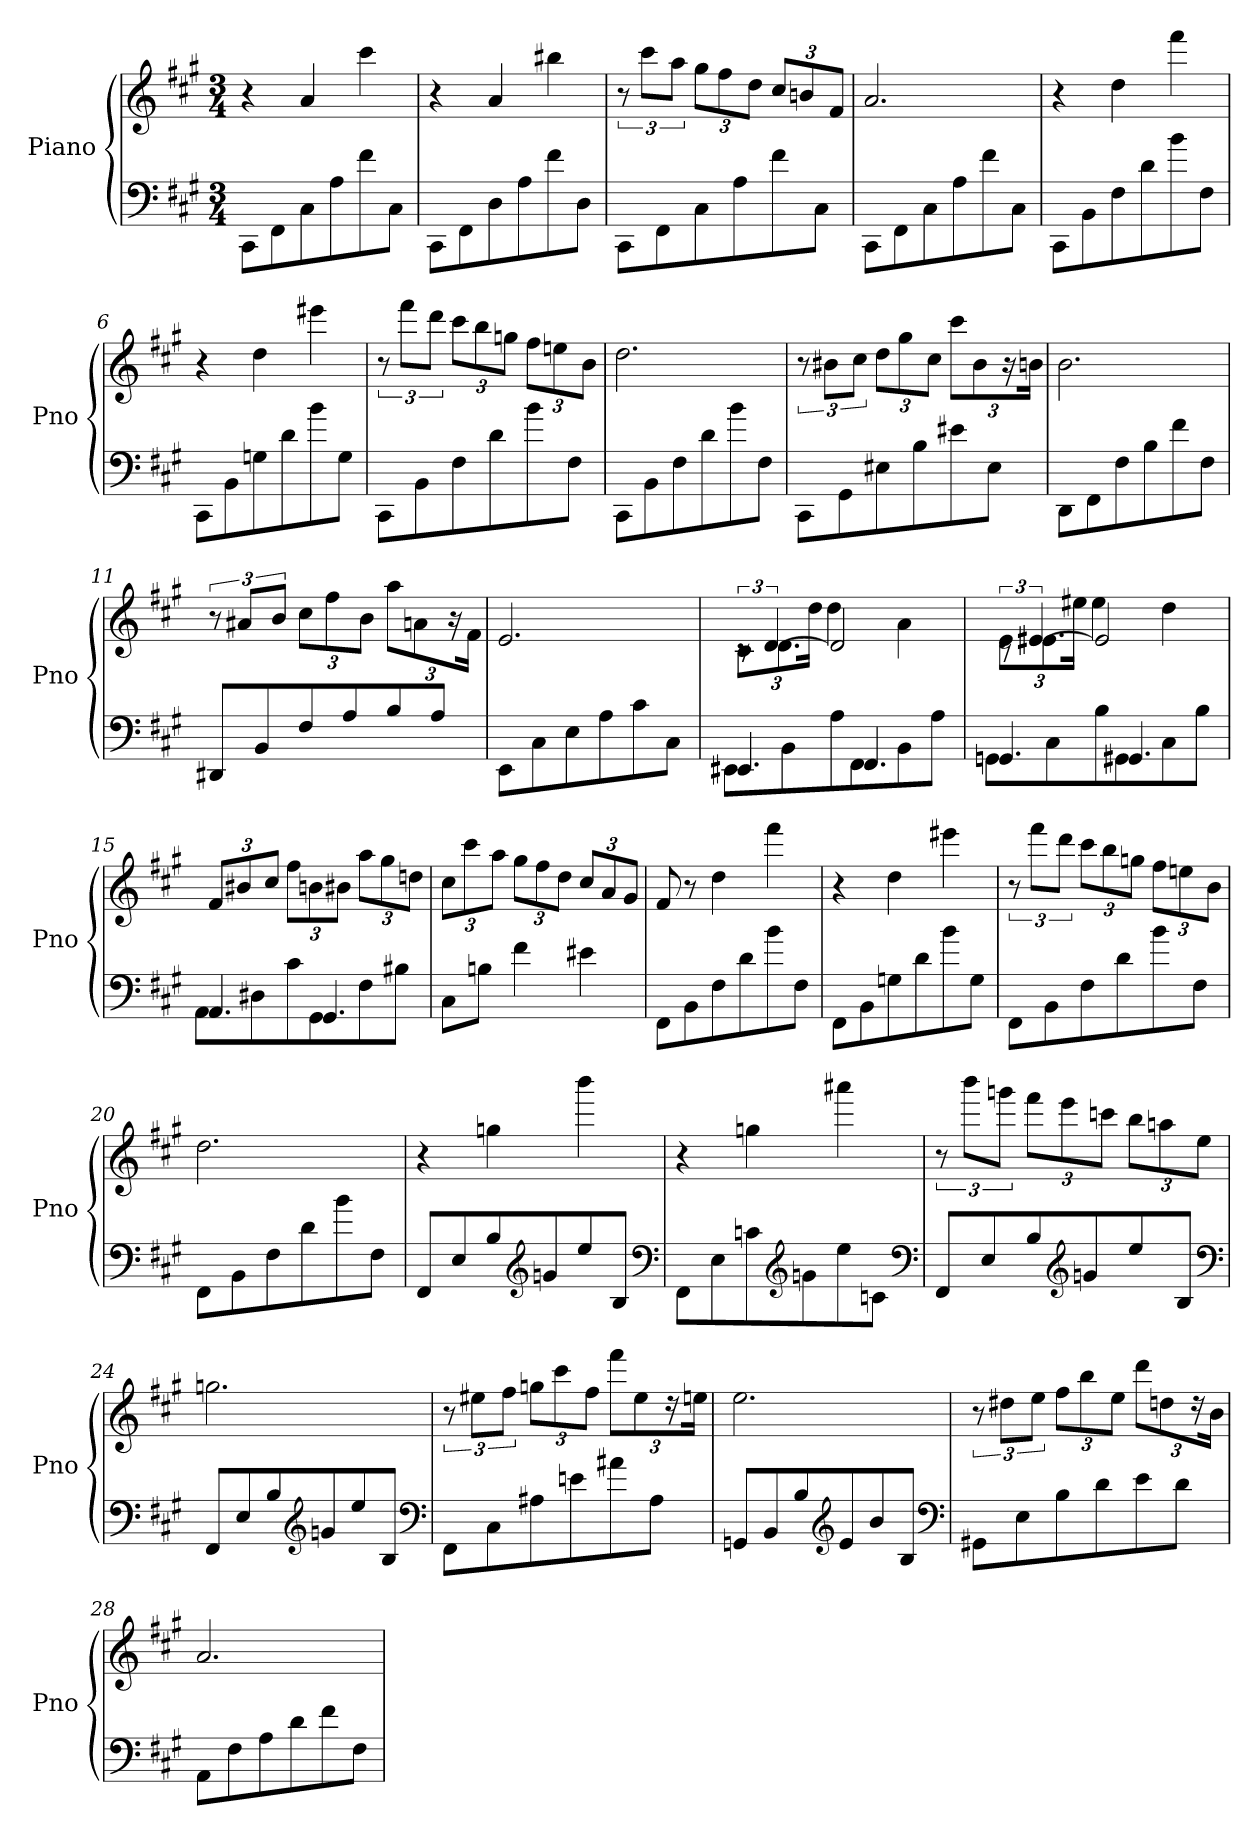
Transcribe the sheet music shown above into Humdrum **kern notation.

**kern	**kern
*part1	*part1
*staff2	*staff1
*I"Piano	*
*I'Pno	*
*clefF4	*clefG2
*k[f#c#g#]	*k[f#c#g#]
*f#:	*f#:
*M3/4	*M3/4
=1	=1
8CC#L	4r
8FF#	.
8C#	4a
8A	.
8f#	4ccc#
8C#J	.
=2	=2
8CC#L	4r
8FF#	.
8D	4a
8A	.
8f#	4bb#X
8DJ	.
=3	=3
8CC#L	12r
.	12ccc#L
8FF#	.
.	12aaJ
8C#	12gg#L
.	12ff#
8A	.
.	12ddJ
8f#	12cc#L
.	12bn
8C#J	.
.	12f#J
=4	=4
8CC#L	2.a
8FF#	.
8C#	.
8A	.
8f#	.
8C#J	.
=5	=5
8CC#L	4r
8BB	.
8F#	4dd
8d	.
8b	4fff#
8F#J	.
=6	=6
8CC#L	4r
8BB	.
8Gn	4dd
8d	.
8b	4eee#X
8GJ	.
=7	=7
8CC#L	12r
.	12fff#L
8BB	.
.	12dddJ
8F#	12ccc#L
.	12bb
8d	.
.	12ggnJ
8b	12ff#L
.	12een
8F#J	.
.	12bJ
=8	=8
8CC#L	2.dd
8BB	.
8F#	.
8d	.
8b	.
8F#J	.
=9	=9
8CC#L	12r
.	12b#XL
8GG#	.
.	12cc#J
8E#X	12ddL
.	12gg#
8B	.
.	12cc#J
8e#X	12ccc#L
.	12b#
8E#J	.
.	24r
.	24bnJk
=10	=10
8DDL	2.b
8FF#	.
8F#	.
8B	.
8f#	.
8F#J	.
=11	=11
8DD#XL	12r
.	12a#XL
8BB	.
.	12bJ
8F#	12cc#L
.	12ff#
8A	.
.	12bJ
8B	12aaL
.	12an
8AJ	.
.	24r
.	24f#Jk
=12	=12
8EEL	2.e
8C#	.
8E	.
8A	.
8c#	.
8C#J	.
=13	=13
*^	*^
4.EE#X	8EE#XL	12rc	12c#L
.	.	[6d	12.d
.	8BB	.	.
.	.	.	24ddJk
.	8A	2d]	4dd
4.FF#	8FF#	.	.
.	8BB	.	4a
.	8AJ	.	.
=14	=14	=14	=14
4.GGn	8GGnL	12rc	12eL
.	.	[6e#X	12.e#X
.	8C#	.	.
.	.	.	24ee#XJk
.	8B	2e#]	4ee#
4.GG#X	8GG#X	.	.
.	8C#	.	4dd
.	8BJ	.	.
*	*	*v	*v
=15	=15	=15
4.AA	8AAL	12f#L
.	.	12b#X
.	8D#X	.
.	.	12cc#J
.	8c#	12ff#L
.	.	12bn
4.GG#	8GG#	.
.	.	12b#XJ
.	8F#	12aaL
.	.	12gg#
.	8B#XJ	.
.	.	12ddnJ
*v	*v	*
=16	=16
8C#L	12cc#L
.	12ccc#
8BnJ	.
.	12aaJ
4f#	12gg#L
.	12ff#
.	12ddJ
4e#X	12cc#L
.	12a
.	12g#J
=17	=17
8FF#L	8f#
8BB	8r
8F#	4dd
8d	.
8b	4fff#
8F#J	.
=18	=18
8FF#L	4r
8BB	.
8Gn	4dd
8d	.
8b	4eee#X
8GJ	.
=19	=19
8FF#L	12r
.	12fff#L
8BB	.
.	12dddJ
8F#	12ccc#L
.	12bb
8d	.
.	12ggnJ
8b	12ff#L
.	12een
8F#J	.
.	12bJ
=20	=20
8FF#L	2.dd
8BB	.
8F#	.
8d	.
8b	.
8F#J	.
=21	=21
8FF#L	4r
8E	.
8B	4ggn
*clefG2	*
8gn	.
8ee	4bbb
8BJ	.
*clefF4	*
=22	=22
8FF#L	4r
8E	.
8cn	4ggn
*clefG2	*
8gn	.
8ee	4aaa#X
8cnJ	.
*clefF4	*
=23	=23
8FF#L	12r
.	12bbbL
8E	.
.	12gggnJ
8B	12fff#L
.	12eee
*clefG2	*
8gn	.
.	12cccnJ
8ee	12bbL
.	12aan
8BJ	.
.	12eeJ
*clefF4	*
=24	=24
8FF#L	2.ggn
8E	.
8B	.
*clefG2	*
8gn	.
8ee	.
8BJ	.
*clefF4	*
=25	=25
8FF#L	12r
.	12ee#XL
8C#	.
.	12ff#J
8A#X	12ggnL
.	12ccc#
8en	.
.	12ff#J
8a#X	12fff#L
.	12ee#
8A#J	.
.	24r
.	24eenJk
=26	=26
8GGnL	2.ee
8BB	.
8B	.
*clefG2	*
8e	.
8b	.
8BJ	.
*clefF4	*
=27	=27
8GG#XL	12r
.	12dd#XL
8E	.
.	12eeJ
8B	12ff#L
.	12bb
8d	.
.	12eeJ
8e	12dddL
.	12ddn
8dJ	.
.	24r
.	24bJk
=28	=28
8AAL	2.a
8F#	.
8A	.
8d	.
8f#	.
8F#J	.
=	=
*-	*-
